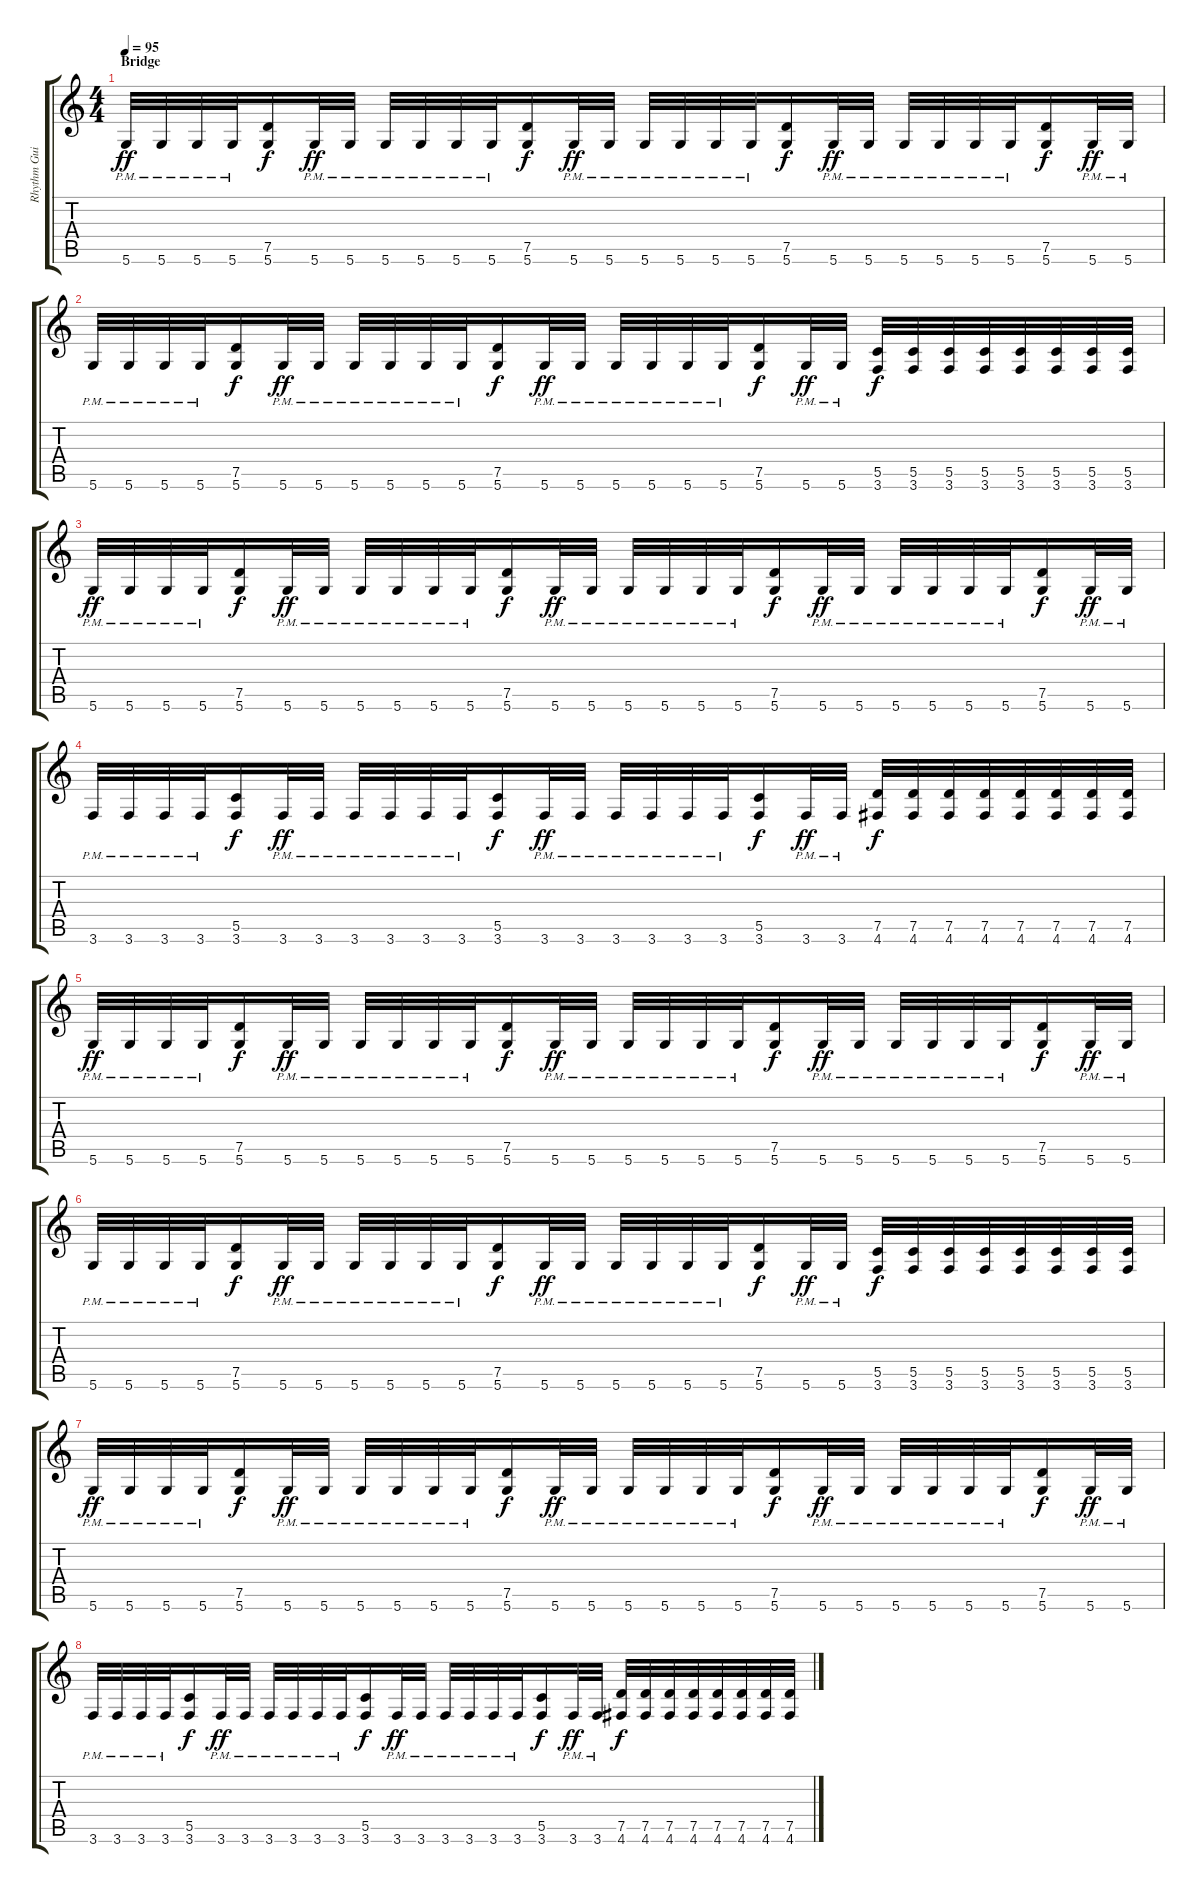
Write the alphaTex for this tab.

\track ("Rhythm Guitar" "Rhythm Gui") {instrument overdrivenguitar}
\staff {score tabs}
\tuning (D4 A3 F3 C3 G2 D2) {hide}
\ts (4 4)
\section ("" "Bridge")
\tempo 95
\clef g2
\ks c
5.6{pm}.32{dy ff instrument overdrivenguitar} 5.6{pm}.32 5.6{pm}.32 5.6{pm}.32 (7.5 5.6).16{dy f} 5.6{pm}.32{dy ff} 5.6{pm}.32 5.6{pm}.32 5.6{pm}.32 5.6{pm}.32 5.6{pm}.32 (7.5 5.6).16{dy f} 5.6{pm}.32{dy ff} 5.6{pm}.32 5.6{pm}.32 5.6{pm}.32 5.6{pm}.32 5.6{pm}.32 (7.5 5.6).16{dy f} 5.6{pm}.32{dy ff} 5.6{pm}.32 5.6{pm}.32 5.6{pm}.32 5.6{pm}.32 5.6{pm}.32 (7.5 5.6).16{dy f} 5.6{pm}.32{dy ff} 5.6{pm}.32 |
5.6{pm}.32 5.6{pm}.32 5.6{pm}.32 5.6{pm}.32 (7.5 5.6).16{dy f} 5.6{pm}.32{dy ff} 5.6{pm}.32 5.6{pm}.32 5.6{pm}.32 5.6{pm}.32 5.6{pm}.32 (7.5 5.6).16{dy f} 5.6{pm}.32{dy ff} 5.6{pm}.32 5.6{pm}.32 5.6{pm}.32 5.6{pm}.32 5.6{pm}.32 (7.5 5.6).16{dy f} 5.6{pm}.32{dy ff} 5.6{pm}.32 (5.5 3.6).32{dy f} (5.5 3.6).32 (5.5 3.6).32 (5.5 3.6).32 (5.5 3.6).32 (5.5 3.6).32 (5.5 3.6).32 (5.5 3.6).32 |
5.6{pm}.32{dy ff} 5.6{pm}.32 5.6{pm}.32 5.6{pm}.32 (7.5 5.6).16{dy f} 5.6{pm}.32{dy ff} 5.6{pm}.32 5.6{pm}.32 5.6{pm}.32 5.6{pm}.32 5.6{pm}.32 (7.5 5.6).16{dy f} 5.6{pm}.32{dy ff} 5.6{pm}.32 5.6{pm}.32 5.6{pm}.32 5.6{pm}.32 5.6{pm}.32 (7.5 5.6).16{dy f} 5.6{pm}.32{dy ff} 5.6{pm}.32 5.6{pm}.32 5.6{pm}.32 5.6{pm}.32 5.6{pm}.32 (7.5 5.6).16{dy f} 5.6{pm}.32{dy ff} 5.6{pm}.32 |
3.6{pm}.32 3.6{pm}.32 3.6{pm}.32 3.6{pm}.32 (5.5 3.6).16{dy f} 3.6{pm}.32{dy ff} 3.6{pm}.32 3.6{pm}.32 3.6{pm}.32 3.6{pm}.32 3.6{pm}.32 (5.5 3.6).16{dy f} 3.6{pm}.32{dy ff} 3.6{pm}.32 3.6{pm}.32 3.6{pm}.32 3.6{pm}.32 3.6{pm}.32 (5.5 3.6).16{dy f} 3.6{pm}.32{dy ff} 3.6{pm}.32 (7.5 4.6).32{dy f} (7.5 4.6).32 (7.5 4.6).32 (7.5 4.6).32 (7.5 4.6).32 (7.5 4.6).32 (7.5 4.6).32 (7.5 4.6).32 |
5.6{pm}.32{dy ff} 5.6{pm}.32 5.6{pm}.32 5.6{pm}.32 (7.5 5.6).16{dy f} 5.6{pm}.32{dy ff} 5.6{pm}.32 5.6{pm}.32 5.6{pm}.32 5.6{pm}.32 5.6{pm}.32 (7.5 5.6).16{dy f} 5.6{pm}.32{dy ff} 5.6{pm}.32 5.6{pm}.32 5.6{pm}.32 5.6{pm}.32 5.6{pm}.32 (7.5 5.6).16{dy f} 5.6{pm}.32{dy ff} 5.6{pm}.32 5.6{pm}.32 5.6{pm}.32 5.6{pm}.32 5.6{pm}.32 (7.5 5.6).16{dy f} 5.6{pm}.32{dy ff} 5.6{pm}.32 |
5.6{pm}.32 5.6{pm}.32 5.6{pm}.32 5.6{pm}.32 (7.5 5.6).16{dy f} 5.6{pm}.32{dy ff} 5.6{pm}.32 5.6{pm}.32 5.6{pm}.32 5.6{pm}.32 5.6{pm}.32 (7.5 5.6).16{dy f} 5.6{pm}.32{dy ff} 5.6{pm}.32 5.6{pm}.32 5.6{pm}.32 5.6{pm}.32 5.6{pm}.32 (7.5 5.6).16{dy f} 5.6{pm}.32{dy ff} 5.6{pm}.32 (5.5 3.6).32{dy f} (5.5 3.6).32 (5.5 3.6).32 (5.5 3.6).32 (5.5 3.6).32 (5.5 3.6).32 (5.5 3.6).32 (5.5 3.6).32 |
5.6{pm}.32{dy ff} 5.6{pm}.32 5.6{pm}.32 5.6{pm}.32 (7.5 5.6).16{dy f} 5.6{pm}.32{dy ff} 5.6{pm}.32 5.6{pm}.32 5.6{pm}.32 5.6{pm}.32 5.6{pm}.32 (7.5 5.6).16{dy f} 5.6{pm}.32{dy ff} 5.6{pm}.32 5.6{pm}.32 5.6{pm}.32 5.6{pm}.32 5.6{pm}.32 (7.5 5.6).16{dy f} 5.6{pm}.32{dy ff} 5.6{pm}.32 5.6{pm}.32 5.6{pm}.32 5.6{pm}.32 5.6{pm}.32 (7.5 5.6).16{dy f} 5.6{pm}.32{dy ff} 5.6{pm}.32 |
3.6{pm}.32 3.6{pm}.32 3.6{pm}.32 3.6{pm}.32 (5.5 3.6).16{dy f} 3.6{pm}.32{dy ff} 3.6{pm}.32 3.6{pm}.32 3.6{pm}.32 3.6{pm}.32 3.6{pm}.32 (5.5 3.6).16{dy f} 3.6{pm}.32{dy ff} 3.6{pm}.32 3.6{pm}.32 3.6{pm}.32 3.6{pm}.32 3.6{pm}.32 (5.5 3.6).16{dy f} 3.6{pm}.32{dy ff} 3.6{pm}.32 (7.5 4.6).32{dy f} (7.5 4.6).32 (7.5 4.6).32 (7.5 4.6).32 (7.5 4.6).32 (7.5 4.6).32 (7.5 4.6).32 (7.5 4.6).32
